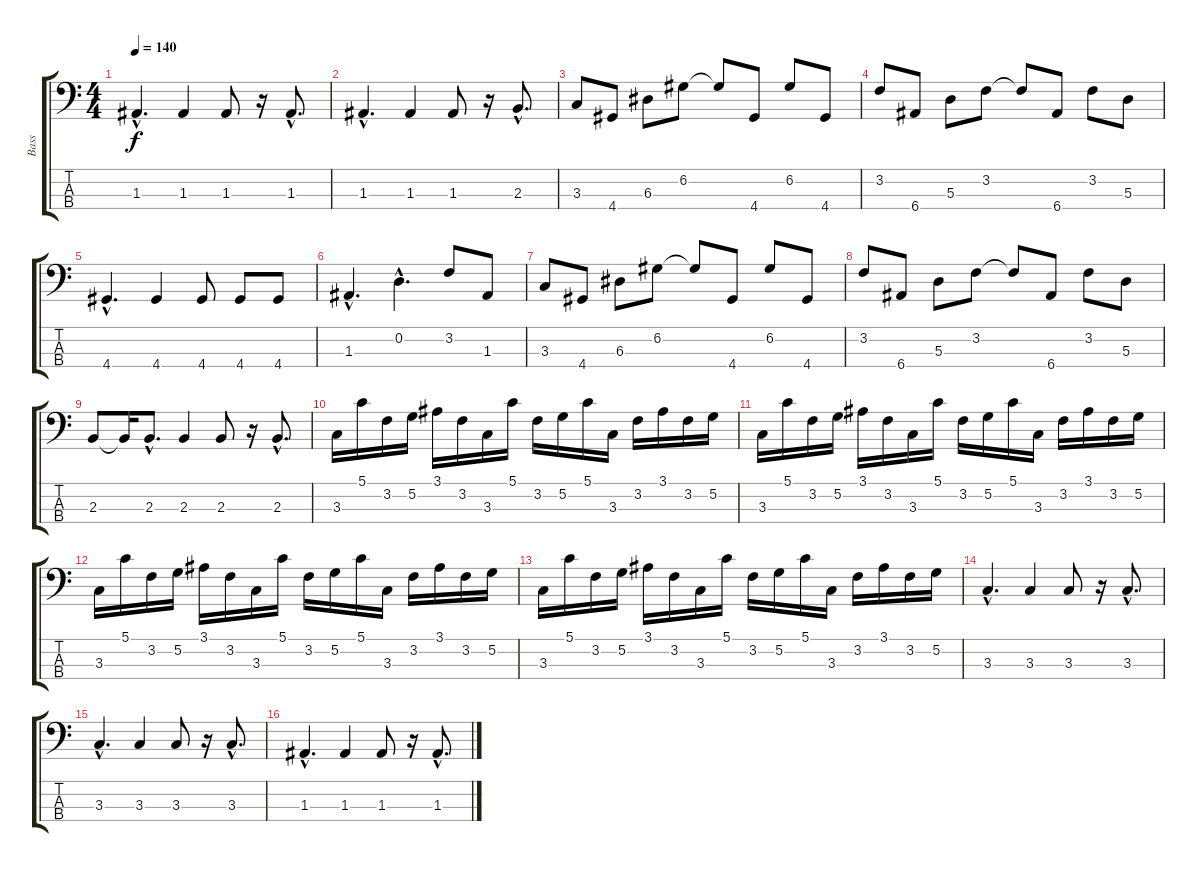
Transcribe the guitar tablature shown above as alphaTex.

\track ("Bass" "Bass") {instrument electricbasspick}
\staff {score tabs}
\tuning (G2 D2 A1 E1) {hide}
\ts (4 4)
\tempo 140
\clef f4
\ks c
1.3{hac}.4{d dy f} 1.3.4 1.3.8 r.16 1.3{hac}.8{d} |
1.3{hac}.4{d} 1.3.4 1.3.8 r.16 2.3{hac}.8{d} |
3.3.8 4.4.8 6.3.8 6.2.8 6.2{t}.8 4.4.8 6.2.8 4.4.8 |
3.2.8 6.4.8 5.3.8 3.2.8 3.2{t}.8 6.4.8 3.2.8 5.3.8 |
4.4{hac}.4{d} 4.4.4 4.4.8 4.4.8 4.4.8 |
1.3{hac}.4{d} 0.2{hac}.4{d} 3.2.8 1.3.8 |
3.3.8 4.4.8 6.3.8 6.2.8 6.2{t}.8 4.4.8 6.2.8 4.4.8 |
3.2.8 6.4.8 5.3.8 3.2.8 3.2{t}.8 6.4.8 3.2.8 5.3.8 |
2.3.8 2.3{t}.16 2.3{hac}.8{d} 2.3.4 2.3.8 r.16 2.3{hac}.8{d} |
3.3.16 5.1.16 3.2.16 5.2.16 3.1.16 3.2.16 3.3.16 5.1.16 3.2.16 5.2.16 5.1.16 3.3.16 3.2.16 3.1.16 3.2.16 5.2.16 |
3.3.16 5.1.16 3.2.16 5.2.16 3.1.16 3.2.16 3.3.16 5.1.16 3.2.16 5.2.16 5.1.16 3.3.16 3.2.16 3.1.16 3.2.16 5.2.16 |
3.3.16 5.1.16 3.2.16 5.2.16 3.1.16 3.2.16 3.3.16 5.1.16 3.2.16 5.2.16 5.1.16 3.3.16 3.2.16 3.1.16 3.2.16 5.2.16 |
3.3.16 5.1.16 3.2.16 5.2.16 3.1.16 3.2.16 3.3.16 5.1.16 3.2.16 5.2.16 5.1.16 3.3.16 3.2.16 3.1.16 3.2.16 5.2.16 |
3.3{hac}.4{d} 3.3.4 3.3.8 r.16 3.3{hac}.8{d} |
3.3{hac}.4{d volume 12} 3.3.4 3.3.8 r.16 3.3{hac}.8{d} |
1.3{hac}.4{d volume 11} 1.3.4 1.3.8 r.16 1.3{hac}.8{d}
